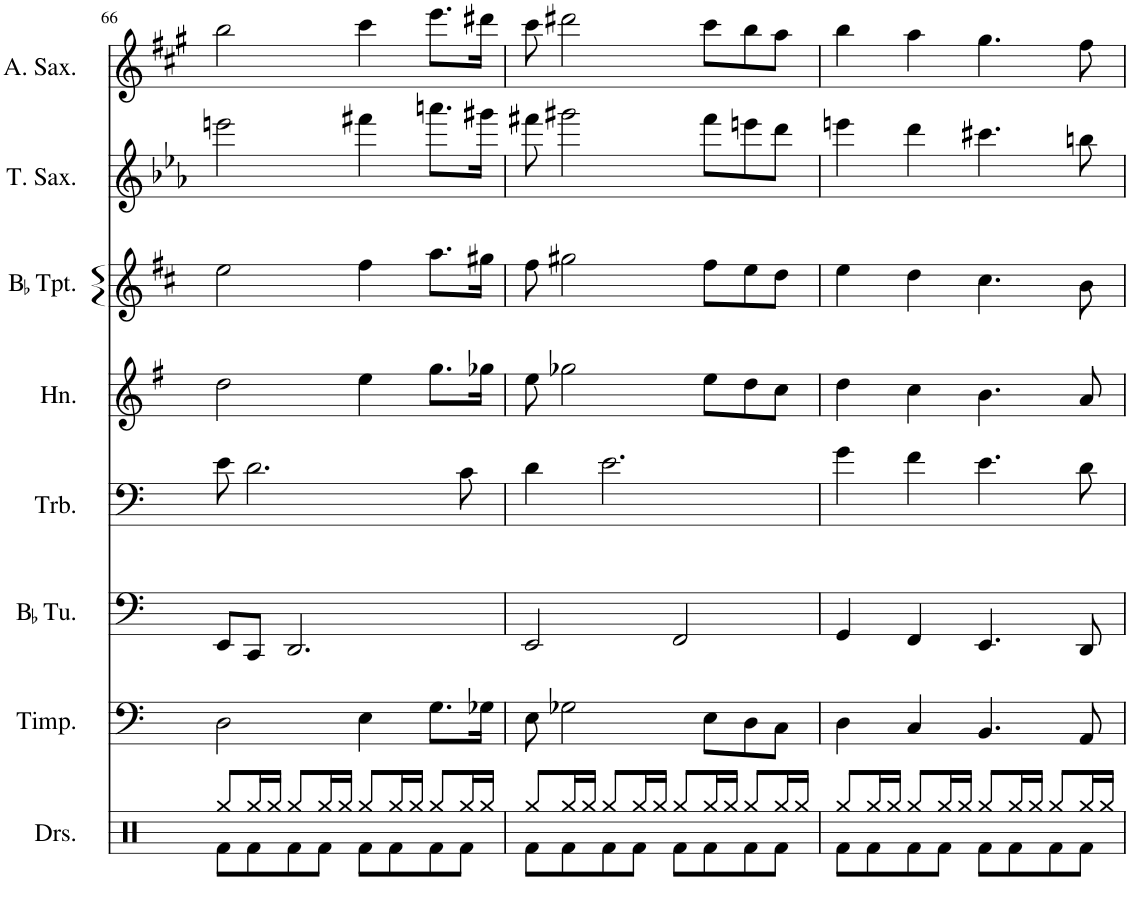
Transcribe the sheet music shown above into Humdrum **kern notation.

**kern	**kern	**kern	**kern	**kern	**kern	**kern	**kern
*part8	*part7	*part6	*part5	*part4	*part3	*part2	*part1
*staff8	*staff7	*staff6	*staff5	*staff4	*staff3	*staff2	*staff1
*I"Drumset	*I"Timpani	*I"BaccidentalFlat Tuba	*I"Trombone	*I"Horn	*I"BaccidentalFlat Trumpet	*I"Tenor Saxophone	*I"Alto Saxophone
*I'Drs.	*I'Timp.	*I'BaccidentalFlat Tu.	*I'Trb.	*I'Hn.	*I'BaccidentalFlat Tpt.	*I'T. Sax.	*I'A. Sax.
!!LO:PB:g=z
*clefX	*clefF4	*clefF4	*clefF4	*clefG2	*clefG2	*clefG2	*clefG2
*	*	*	*	*Trd4c7	*Trd1c2	*Trd8c14	*Trd5c9
*k[]	*k[]	*k[]	*k[]	*k[f#]	*k[f#c#]	*k[b-e-a-]	*k[f#c#g#]
*M4/4	*M4/4	*M4/4	*M4/4	*M4/4	*M4/4	*M4/4	*M4/4
=66	=66	=66	=66	=66	=66	=66	=66
*^	*	*	*	*	*	*	*
8Rgg/L	8Rf\L	2D\	8EE/L	8e\	2dd\	2ee\	2eeen\	2bb\
16Rgg/L	8Rf\	.	8CC/J	2.d\	.	.	.	.
16Rgg/JJ	.	.	.	.	.	.	.	.
8Rgg/L	8Rf\	.	2.DD/	.	.	.	.	.
16Rgg/L	8Rf\J	.	.	.	.	.	.	.
16Rgg/JJ	.	.	.	.	.	.	.	.
8Rgg/L	8Rf\L	4E\	.	.	4ee\	4ff#\	4fff#X\	4ccc#\
16Rgg/L	8Rf\	.	.	.	.	.	.	.
16Rgg/JJ	.	.	.	.	.	.	.	.
8Rgg/L	8Rf\	8.G\L	.	.	8.gg\L	8.aa\L	8.aaan\L	8.eee\L
16Rgg/L	8Rf\J	.	.	8c\	.	.	.	.
16Rgg/JJ	.	16G-X\Jk	.	.	16gg-X\Jk	16gg#X\Jk	16ggg#X\Jk	16ddd#X\Jk
=67	=67	=67	=67	=67	=67	=67	=67	=67
8Rgg/L	8Rf\L	8E\	2EE/	4d\	8ee\	8ff#\	8fff#X\	8ccc#\
16Rgg/L	8Rf\	2G-X\	.	.	2gg-X\	2gg#X\	2ggg#X\	2ddd#X\
16Rgg/JJ	.	.	.	.	.	.	.	.
8Rgg/L	8Rf\	.	.	2.e\	.	.	.	.
16Rgg/L	8Rf\J	.	.	.	.	.	.	.
16Rgg/JJ	.	.	.	.	.	.	.	.
8Rgg/L	8Rf\L	.	2FF/	.	.	.	.	.
16Rgg/L	8Rf\	8E\L	.	.	8ee\L	8ff#\L	8fff#\L	8ccc#\L
16Rgg/JJ	.	.	.	.	.	.	.	.
8Rgg/L	8Rf\	8D\	.	.	8dd\	8ee\	8eeen\	8bb\
16Rgg/L	8Rf\J	8C\J	.	.	8cc\J	8dd\J	8ddd\J	8aa\J
16Rgg/JJ	.	.	.	.	.	.	.	.
=68	=68	=68	=68	=68	=68	=68	=68	=68
8Rgg/L	8Rf\L	4D\	4GG/	4g\	4dd\	4ee\	4eeen\	4bb\
16Rgg/L	8Rf\	.	.	.	.	.	.	.
16Rgg/JJ	.	.	.	.	.	.	.	.
8Rgg/L	8Rf\	4C/	4FF/	4f\	4cc\	4dd\	4ddd\	4aa\
16Rgg/L	8Rf\J	.	.	.	.	.	.	.
16Rgg/JJ	.	.	.	.	.	.	.	.
8Rgg/L	8Rf\L	4.BB/	4.EE/	4.e\	4.b\	4.cc#\	4.ccc#X\	4.gg#\
16Rgg/L	8Rf\	.	.	.	.	.	.	.
16Rgg/JJ	.	.	.	.	.	.	.	.
8Rgg/L	8Rf\	.	.	.	.	.	.	.
16Rgg/L	8Rf\J	8AA/	8DD/	8d\	8a/	8b\	8bbn\	8ff#\
16Rgg/JJ	.	.	.	.	.	.	.	.
*v	*v	*	*	*	*	*	*	*
=	=	=	=	=	=	=	=
*-	*-	*-	*-	*-	*-	*-	*-
